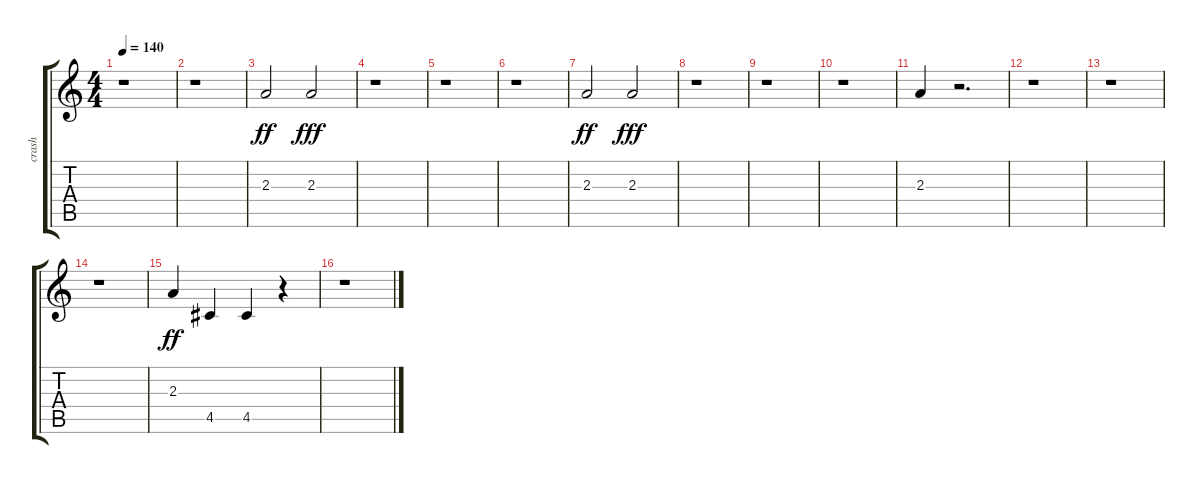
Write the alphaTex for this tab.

\track ("crash" "crash") {instrument acousticguitarsteel}
\staff {score tabs}
\tuning (E4 B3 G3 D3 A2 E2) {hide}
\ts (4 4)
\tempo 140
\clef g2
\ks c
r.1{dy fff} |
r.1 |
2.3.2{dy ff} 2.3.2{dy fff} |
r.1 |
r.1 |
r.1 |
2.3.2{dy ff} 2.3.2{dy fff} |
r.1 |
r.1 |
r.1 |
2.3.4 r.2{d} |
r.1 |
r.1 |
r.1 |
2.3.4{dy ff} 4.5.4 4.5.4 r.4 |
r.1
